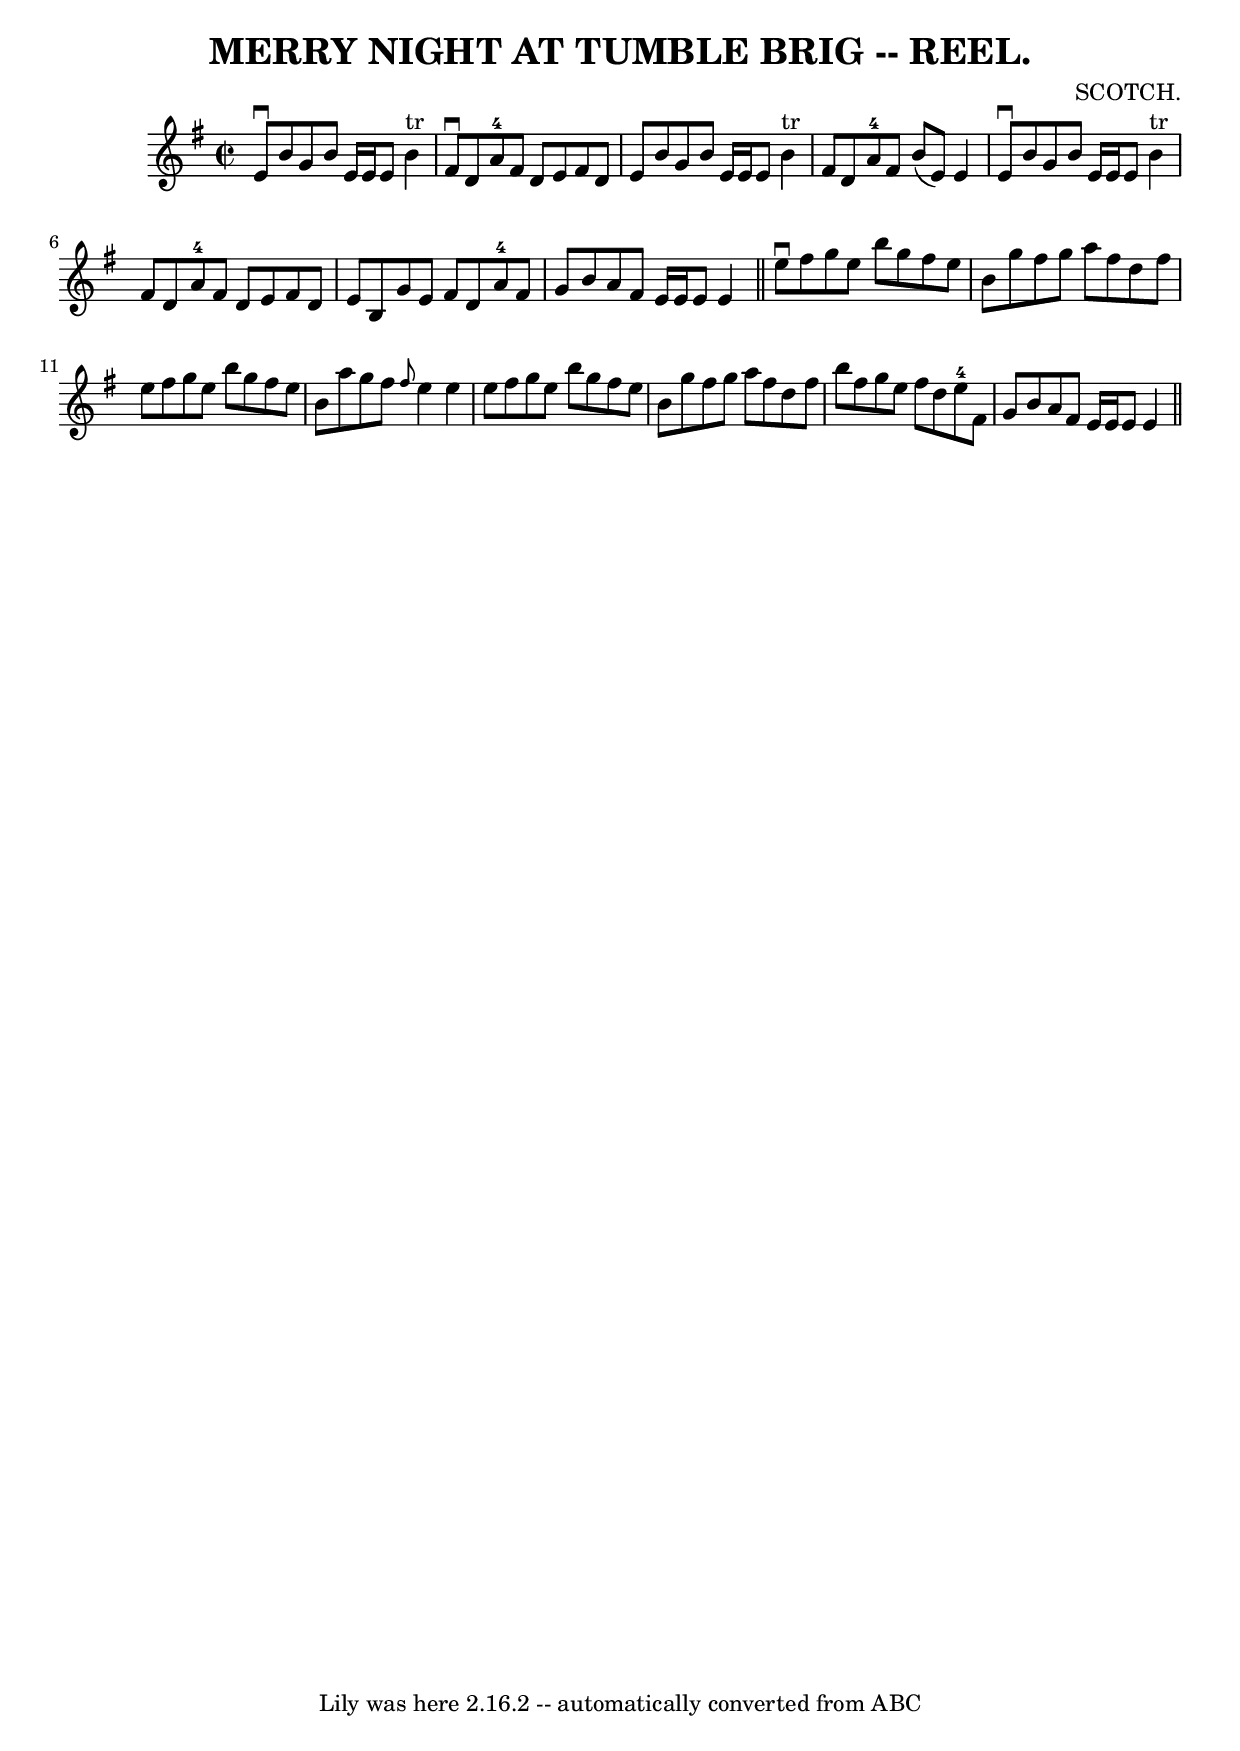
\version "2.16.2"
\include "Mammoth.ily"
\header {
  %% book = "Coles"
  composer = "SCOTCH."
  crossRefNumber = "4"
  footnotes = ""
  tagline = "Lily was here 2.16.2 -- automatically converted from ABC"
  title = "MERRY NIGHT AT TUMBLE BRIG -- REEL."

}
voicedefault =  {


  \override Staff.TimeSignature #'style = #'C
  \time 2/2 
  \key e \minor
 e'8^\downbow b'8 g'8 b'8 e'16 e'16    
  e'8 b'4^"tr" |
  fis'8^\downbow d'8 a'8-4 fis'8 d'8  
  e'8 fis'8 d'8  |
  e'8 b'8 g'8 b'8 e'16 e'16    
  e'8 b'4^"tr" |
  fis'8 d'8 a'8-4 fis'8 b'8 (e'8  
  -) e'4  |
  e'8^\downbow b'8 g'8 b'8 e'16 e'16 e'8 
  b'4^"tr" |
  fis'8 d'8 a'8-4 fis'8 d'8 e'8    
  fis'8 d'8  |
  e'8 b8 g'8 e'8 fis'8 d'8 a'8-4   
  fis'8  |
  g'8 b'8 a'8 fis'8 e'16 e'16 e'8 e'4  
  \bar "||" e''8^\downbow fis''8 g''8 e''8 b''8 g''8 fis''8 
  e''8  |
  b'8 g''8 fis''8 g''8 a''8 fis''8 d''8    
  fis''8  |
  e''8 fis''8 g''8 e''8 b''8 g''8 fis''8    
  e''8  |
  b'8 a''8 g''8 fis''8  \grace { fis''8  
			       } e''4    
  e''4  |
  e''8 fis''8 g''8 e''8 b''8 g''8 fis''8    
  e''8  |
  b'8 g''8 fis''8 g''8 a''8 fis''8 d''8    
  fis''8  |
  b''8 fis''8 g''8 e''8 fis''8 d''8 e''8 
  -4 fis'8  |
  g'8 b'8 a'8 fis'8 e'16 e'16 e'8    
  e'4  \bar "||"   

}

\score{
  <<

    \context Staff="default"
    {
      \voicedefault 
      
    }

  >>
  \layout {
    
  }
  \midi {
  }

}
